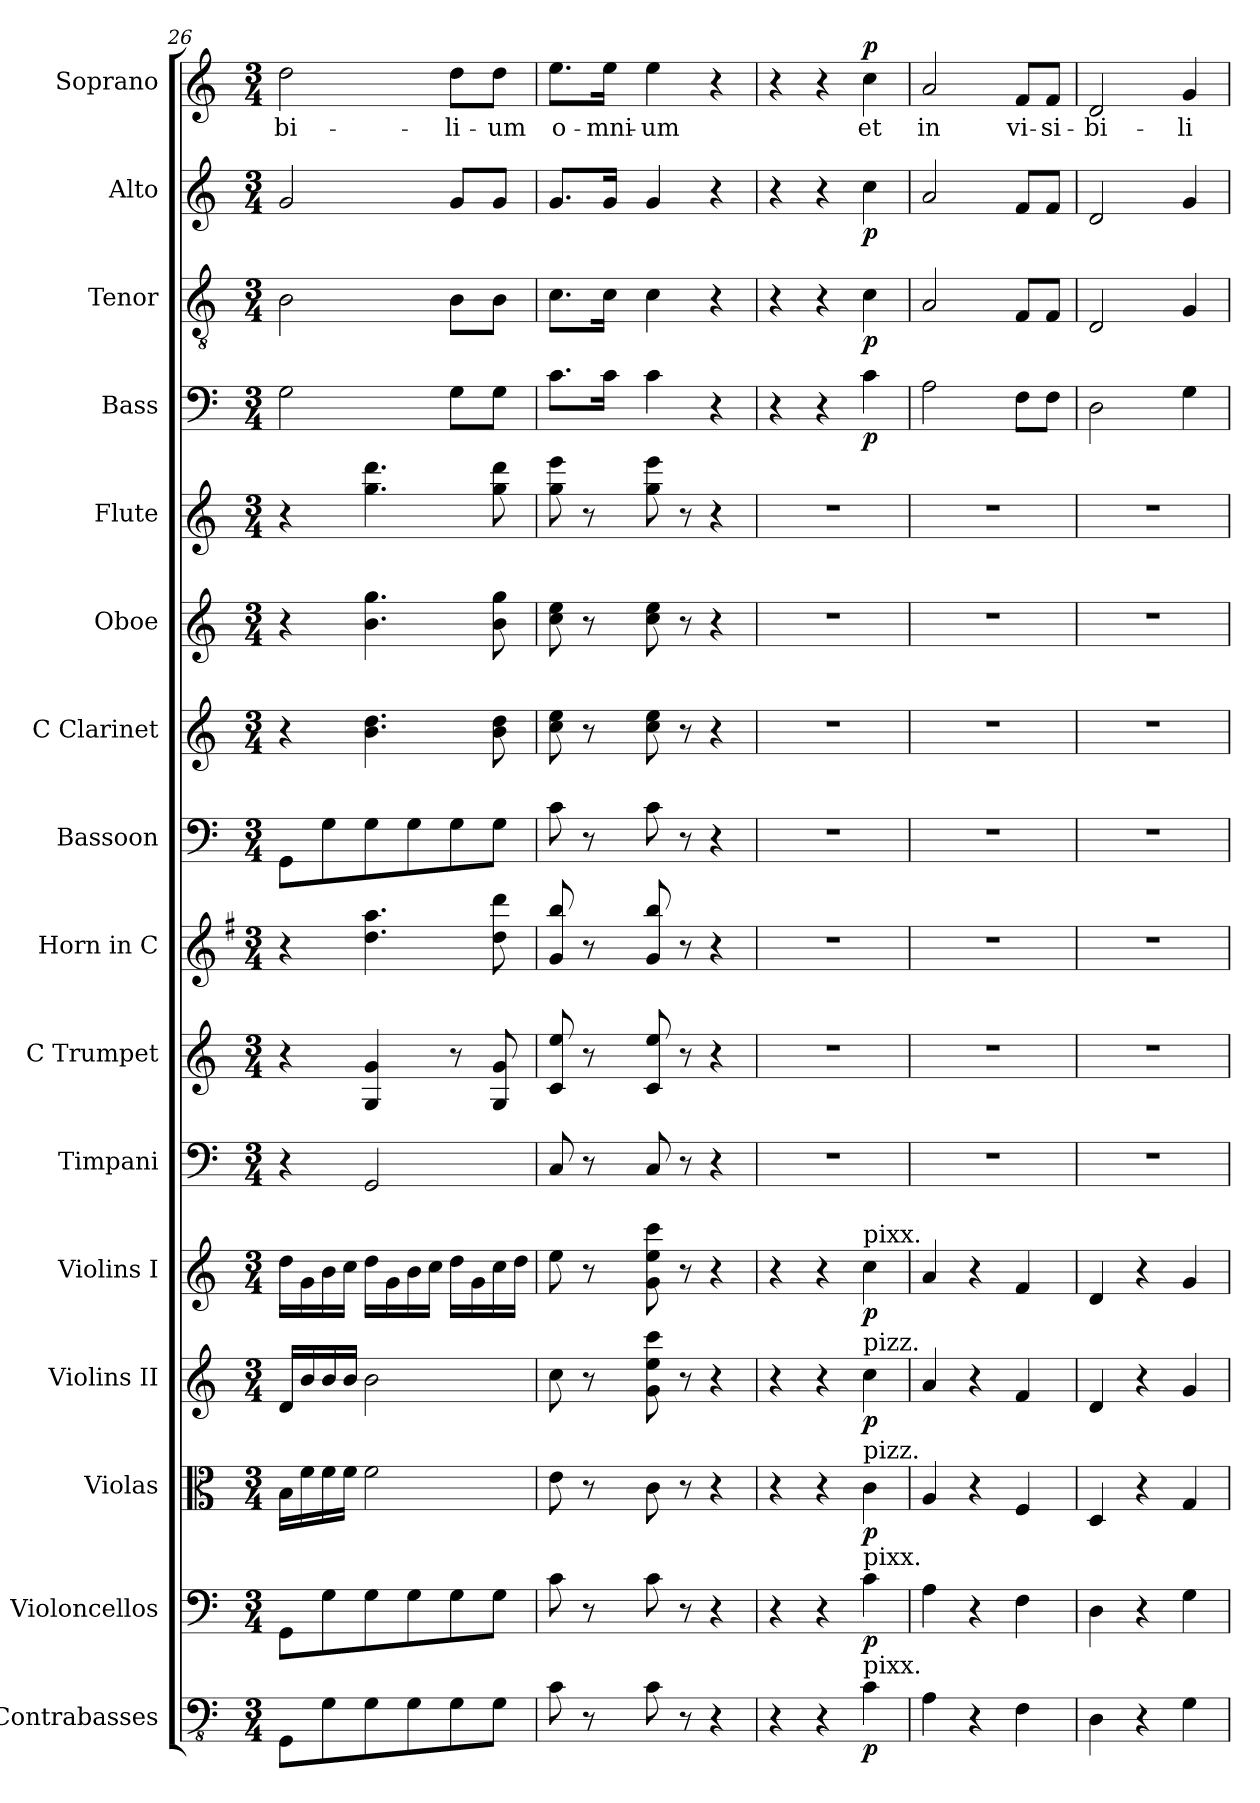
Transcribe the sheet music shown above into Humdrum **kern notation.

**kern	**dynam	**kern	**dynam	**kern	**dynam	**kern	**dynam	**kern	**dynam	**kern	**kern	**kern	**kern	**kern	**kern	**kern	**kern	**dynam	**kern	**dynam	**kern	**dynam	**kern	**text	**dynam
*part16	*part16	*part15	*part15	*part14	*part14	*part13	*part13	*part12	*part12	*part11	*part10	*part9	*part8	*part7	*part6	*part5	*part4	*part4	*part3	*part3	*part2	*part2	*part1	*part1	*part1
*staff16	*staff16	*staff15	*staff15	*staff14	*staff14	*staff13	*staff13	*staff12	*staff12	*staff11	*staff10	*staff9	*staff8	*staff7	*staff6	*staff5	*staff4	*staff4	*staff3	*staff3	*staff2	*staff2	*staff1	*staff1	*staff1
*I"Contrabasses	*	*I"Violoncellos	*	*I"Violas	*	*I"Violins II	*	*I"Violins I	*	*I"Timpani	*I"C Trumpet	*I"Horn in C	*I"Bassoon	*I"C Clarinet	*I"Oboe	*I"Flute	*I"Bass	*	*I"Tenor	*	*I"Alto	*	*I"Soprano	*	*
*I'Cbs.	*	*I'Vcs.	*	*I'Vlas.	*	*I'Vlns. II	*	*I'Vlns. I	*	*I'Timp.	*I'C Tpt.	*I'Hn. in C	*I'Bsn.	*I'C Cl.	*I'Ob.	*I'Fl.	*I'B.	*	*I'T.	*	*I'A.	*	*I'S.	*	*
!!LO:PB:g=z
*clefFv4	*	*clefF4	*	*clefC3	*	*clefG2	*	*clefG2	*	*clefF4	*clefG2	*clefG2	*clefF4	*clefG2	*clefG2	*clefG2	*clefF4	*	*clefGv2	*	*clefG2	*	*clefG2	*	*
*	*	*	*	*	*	*	*	*	*	*	*	*ITrd4c7	*	*ITrd1c2	*	*	*	*	*	*	*	*	*	*	*
*k[]	*	*k[]	*	*k[]	*	*k[]	*	*k[]	*	*k[]	*k[]	*k[]	*k[]	*k[b-e-]	*k[]	*k[]	*k[]	*	*k[]	*	*k[]	*	*k[]	*	*
*M3/4	*	*M3/4	*	*M3/4	*	*M3/4	*	*M3/4	*	*M3/4	*M3/4	*M3/4	*M3/4	*M3/4	*M3/4	*M3/4	*M3/4	*	*M3/4	*	*M3/4	*	*M3/4	*	*
=26	=26	=26	=26	=26	=26	=26	=26	=26	=26	=26	=26	=26	=26	=26	=26	=26	=26	=26	=26	=26	=26	=26	=26	=26	=26
!	!	!	!	!	!	!	!	!	!	!	!	!	!	!	!	!	!	!	!	!	!	!	!	!LO:LY:b	!
8GGG\L	.	8GG\L	.	16B\LL	.	16d/LL	.	16dd\LL	.	4r	4r	4r	8GG\L	4r	4r	4r	2G\	.	2B\	.	2g/	.	2dd\	-bi-	.
.	.	.	.	16f\	.	16b/	.	16g\	.	.	.	.	.	.	.	.	.	.	.	.	.	.	.	.	.
8GG\	.	8G\	.	16f\	.	16b/	.	16b\	.	.	.	.	8G\	.	.	.	.	.	.	.	.	.	.	.	.
.	.	.	.	16f\JJ	.	16b/JJ	.	16cc\JJ	.	.	.	.	.	.	.	.	.	.	.	.	.	.	.	.	.
8GG\	.	8G\	.	2f\	.	2b\	.	16dd\LL	.	2GG/	4G/ 4g/	4.g\ 4.dd\	8G\	4.a\ 4.cc\	4.b\ 4.gg\	4.gg\ 4.ddd\	.	.	.	.	.	.	.	.	.
.	.	.	.	.	.	.	.	16g\	.	.	.	.	.	.	.	.	.	.	.	.	.	.	.	.	.
8GG\	.	8G\	.	.	.	.	.	16b\	.	.	.	.	8G\	.	.	.	.	.	.	.	.	.	.	.	.
.	.	.	.	.	.	.	.	16cc\JJ	.	.	.	.	.	.	.	.	.	.	.	.	.	.	.	.	.
!	!	!	!	!	!	!	!	!	!	!	!	!	!	!	!	!	!	!	!	!	!	!	!	!LO:LY:b	!
8GG\	.	8G\	.	.	.	.	.	16dd\LL	.	.	8r	.	8G\	.	.	.	8G\L	.	8B\L	.	8g/L	.	8dd\L	-li-	.
.	.	.	.	.	.	.	.	16g\	.	.	.	.	.	.	.	.	.	.	.	.	.	.	.	.	.
!	!	!	!	!	!	!	!	!	!	!	!	!	!	!	!	!	!	!	!	!	!	!	!	!LO:LY:b	!
8GG\J	.	8G\J	.	.	.	.	.	16cc\	.	.	8G/ 8g/	8g\ 8gg\	8G\J	8a\ 8cc\	8b\ 8gg\	8gg\ 8ddd\	8G\J	.	8B\J	.	8g/J	.	8dd\J	-um	.
.	.	.	.	.	.	.	.	16dd\JJ	.	.	.	.	.	.	.	.	.	.	.	.	.	.	.	.	.
=27	=27	=27	=27	=27	=27	=27	=27	=27	=27	=27	=27	=27	=27	=27	=27	=27	=27	=27	=27	=27	=27	=27	=27	=27	=27
!	!	!	!	!	!	!	!	!	!	!	!	!	!	!	!	!	!	!	!	!	!	!	!	!LO:LY:b	!
8C\	.	8c\	.	8e\	.	8cc\	.	8ee\	.	8C/	8c/ 8ee/	8c/ 8ee/	8c\	8b-\ 8dd\	8cc\ 8ee\	8gg\ 8eee\	8.c\L	.	8.c\L	.	8.g/L	.	8.ee\L	o-	.
8r	.	8r	.	8r	.	8r	.	8r	.	8r	8r	8r	8r	8r	8r	8r	.	.	.	.	.	.	.	.	.
!	!	!	!	!	!	!	!	!	!	!	!	!	!	!	!	!	!	!	!	!	!	!	!	!LO:LY:b	!
.	.	.	.	.	.	.	.	.	.	.	.	.	.	.	.	.	16c\Jk	.	16c\Jk	.	16g/Jk	.	16ee\Jk	-mni-	.
!	!	!	!	!	!	!	!	!	!	!	!	!	!	!	!	!	!	!	!	!	!	!	!	!LO:LY:b	!
8C\	.	8c\	.	8c\	.	8g\ 8ee\ 8ccc\	.	8g\ 8ee\ 8ccc\	.	8C/	8c/ 8ee/	8c/ 8ee/	8c\	8b-\ 8dd\	8cc\ 8ee\	8gg\ 8eee\	4c\	.	4c\	.	4g/	.	4ee\	-um	.
8r	.	8r	.	8r	.	8r	.	8r	.	8r	8r	8r	8r	8r	8r	8r	.	.	.	.	.	.	.	.	.
4r	.	4r	.	4r	.	4r	.	4r	.	4r	4r	4r	4r	4r	4r	4r	4r	.	4r	.	4r	.	4r	.	.
=28	=28	=28	=28	=28	=28	=28	=28	=28	=28	=28	=28	=28	=28	=28	=28	=28	=28	=28	=28	=28	=28	=28	=28	=28	=28
4r	.	4r	.	4r	.	4r	.	4r	.	2.r	2.r	2.r	2.r	2.r	2.r	2.r	4r	.	4r	.	4r	.	4r	.	.
4r	.	4r	.	4r	.	4r	.	4r	.	.	.	.	.	.	.	.	4r	.	4r	.	4r	.	4r	.	.
!	!	!	!	!	!	!	!	!LO:TX:a:t=pixx.	!	!	!	!	!	!	!	!	!	!	!	!	!	!	!	!	!
!	!	!	!	!	!	!LO:TX:a:t=pizz.	!	!	!	!	!	!	!	!	!	!	!	!	!	!	!	!	!	!	!
!	!	!	!	!LO:TX:a:t=pizz.	!	!	!	!	!	!	!	!	!	!	!	!	!	!	!	!	!	!	!	!	!
!	!	!LO:TX:a:t=pixx.	!	!	!	!	!	!	!	!	!	!	!	!	!	!	!	!	!	!	!	!	!	!	!
!LO:TX:a:t=pixx.	!	!	!	!	!	!	!	!	!	!	!	!	!	!	!	!	!	!	!	!	!	!	!	!	!
!	!LO:DY:b	!	!LO:DY:b	!	!LO:DY:b	!	!LO:DY:b	!	!LO:DY:b	!	!	!	!	!	!	!	!	!LO:DY:b	!	!LO:DY:b	!	!LO:DY:b	!	!LO:LY:b	!LO:DY:a
4C\	p	4c\	p	4c\	p	4cc\	p	4cc\	p	.	.	.	.	.	.	.	4c\	p	4c\	p	4cc\	p	4cc\	et	p
=29	=29	=29	=29	=29	=29	=29	=29	=29	=29	=29	=29	=29	=29	=29	=29	=29	=29	=29	=29	=29	=29	=29	=29	=29	=29
!	!	!	!	!	!	!	!	!	!	!	!	!	!	!	!	!	!	!	!	!	!	!	!	!LO:LY:b	!
4AA\	.	4A\	.	4A/	.	4a/	.	4a/	.	2.r	2.r	2.r	2.r	2.r	2.r	2.r	2A\	.	2A/	.	2a/	.	2a/	in	.
4r	.	4r	.	4r	.	4r	.	4r	.	.	.	.	.	.	.	.	.	.	.	.	.	.	.	.	.
!	!	!	!	!	!	!	!	!	!	!	!	!	!	!	!	!	!	!	!	!	!	!	!	!LO:LY:b	!
4FF\	.	4F\	.	4F/	.	4f/	.	4f/	.	.	.	.	.	.	.	.	8F\L	.	8F/L	.	8f/L	.	8f/L	vi-	.
!	!	!	!	!	!	!	!	!	!	!	!	!	!	!	!	!	!	!	!	!	!	!	!	!LO:LY:b	!
.	.	.	.	.	.	.	.	.	.	.	.	.	.	.	.	.	8F\J	.	8F/J	.	8f/J	.	8f/J	-si-	.
=30	=30	=30	=30	=30	=30	=30	=30	=30	=30	=30	=30	=30	=30	=30	=30	=30	=30	=30	=30	=30	=30	=30	=30	=30	=30
!	!	!	!	!	!	!	!	!	!	!	!	!	!	!	!	!	!	!	!	!	!	!	!	!LO:LY:b	!
4DD\	.	4D\	.	4D/	.	4d/	.	4d/	.	2.r	2.r	2.r	2.r	2.r	2.r	2.r	2D\	.	2D/	.	2d/	.	2d/	-bi-	.
4r	.	4r	.	4r	.	4r	.	4r	.	.	.	.	.	.	.	.	.	.	.	.	.	.	.	.	.
!	!	!	!	!	!	!	!	!	!	!	!	!	!	!	!	!	!	!	!	!	!	!	!	!LO:LY:b	!
4GG\	.	4G\	.	4G/	.	4g/	.	4g/	.	.	.	.	.	.	.	.	4G\	.	4G/	.	4g/	.	4g/	-li-	.
=	=	=	=	=	=	=	=	=	=	=	=	=	=	=	=	=	=	=	=	=	=	=	=	=	=
*-	*-	*-	*-	*-	*-	*-	*-	*-	*-	*-	*-	*-	*-	*-	*-	*-	*-	*-	*-	*-	*-	*-	*-	*-	*-
